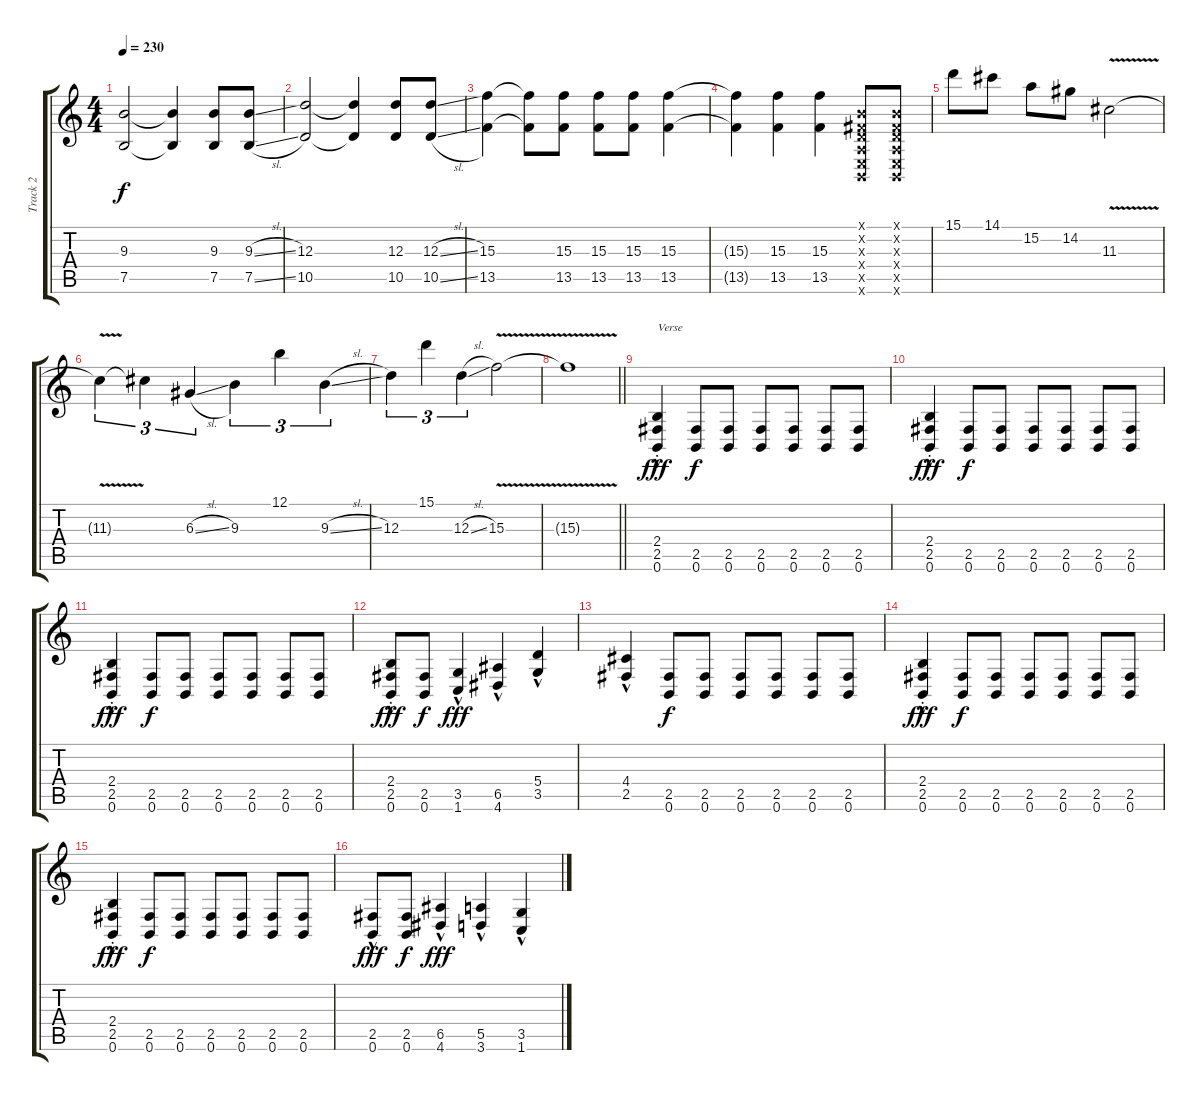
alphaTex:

\track ("Track 2" "Track 2") {instrument distortionguitar}
\staff {score tabs}
\tuning (B3 Gb3 D3 A2 E2 B1) {hide}
\ts (4 4)
\tempo 230
\clef g2
\ks c
(9.3 7.5).2{dy f} (9.3{t} 7.5{t}).4 (9.3 7.5).8 (9.3{sl} 7.5{sl}).8 |
(12.3 10.5).2 (12.3{t} 10.5{t}).4 (12.3 10.5).8 (12.3{sl} 10.5{sl}).8 |
(15.3 13.5).4 (15.3{t} 13.5{t}).8 (15.3 13.5).8 (15.3 13.5).8 (15.3 13.5).8 (15.3 13.5).4 |
(15.3{t} 13.5{t}).4 (15.3 13.5).4 (15.3 13.5).4 (0.1{x} 0.2{x} 0.3{x} 0.4{x} 0.5{x} 0.6{x}).8 (0.1{x} 0.2{x} 0.3{x} 0.4{x} 0.5{x} 0.6{x}).8 |
15.1.8 14.1.8 15.2.8 14.2.8 11.3{v}.2 |
11.3{t}.4{tu (3 2)} 11.3{t}.4{tu (3 2)} 6.3{sl}.4{tu (3 2)} 9.3.4{tu (3 2)} 12.1.4{tu (3 2)} 9.3{sl}.4{tu (3 2)} |
12.3.4{tu (3 2)} 15.1.4{tu (3 2)} 12.3{sl}.4{tu (3 2)} 15.3{v}.2 |
\barLineRight lightlight
15.3{t}.1 |
(2.4{st} 2.5{hac} 0.6{hac}).4{txt "Verse" dy fff volume 16} (2.5 0.6).8{dy f} (2.5 0.6).8 (2.5 0.6).8 (2.5 0.6).8 (2.5 0.6).8 (2.5 0.6).8 |
(2.4{st} 2.5{hac st} 0.6{hac st}).4{dy fff} (2.5 0.6).8{dy f} (2.5 0.6).8 (2.5 0.6).8 (2.5 0.6).8 (2.5 0.6).8 (2.5 0.6).8 |
(2.4{st} 2.5{hac st} 0.6{hac st}).4{dy fff} (2.5 0.6).8{dy f} (2.5 0.6).8 (2.5 0.6).8 (2.5 0.6).8 (2.5 0.6).8 (2.5 0.6).8 |
(2.4{st} 2.5{hac} 0.6{hac}).8{dy fff} (2.5 0.6).8{dy f} (3.5{hac} 1.6{hac}).4{dy fff} (6.5{hac} 4.6{hac}).4 (5.4{hac} 3.5{hac}).4 |
(4.4{hac} 2.5{hac}).4 (2.5 0.6).8{dy f} (2.5 0.6).8 (2.5 0.6).8 (2.5 0.6).8 (2.5 0.6).8 (2.5 0.6).8 |
(2.4{st} 2.5{hac st} 0.6{hac st}).4{dy fff} (2.5 0.6).8{dy f} (2.5 0.6).8 (2.5 0.6).8 (2.5 0.6).8 (2.5 0.6).8 (2.5 0.6).8 |
(2.4{st} 2.5{hac st} 0.6{hac st}).4{dy fff} (2.5 0.6).8{dy f} (2.5 0.6).8 (2.5 0.6).8 (2.5 0.6).8 (2.5 0.6).8 (2.5 0.6).8 |
(2.5{hac} 0.6{hac}).8{dy fff} (2.5 0.6).8{dy f} (6.5{hac} 4.6{hac}).4{dy fff} (5.5{hac} 3.6{hac}).4 (3.5{hac} 1.6{hac}).4
